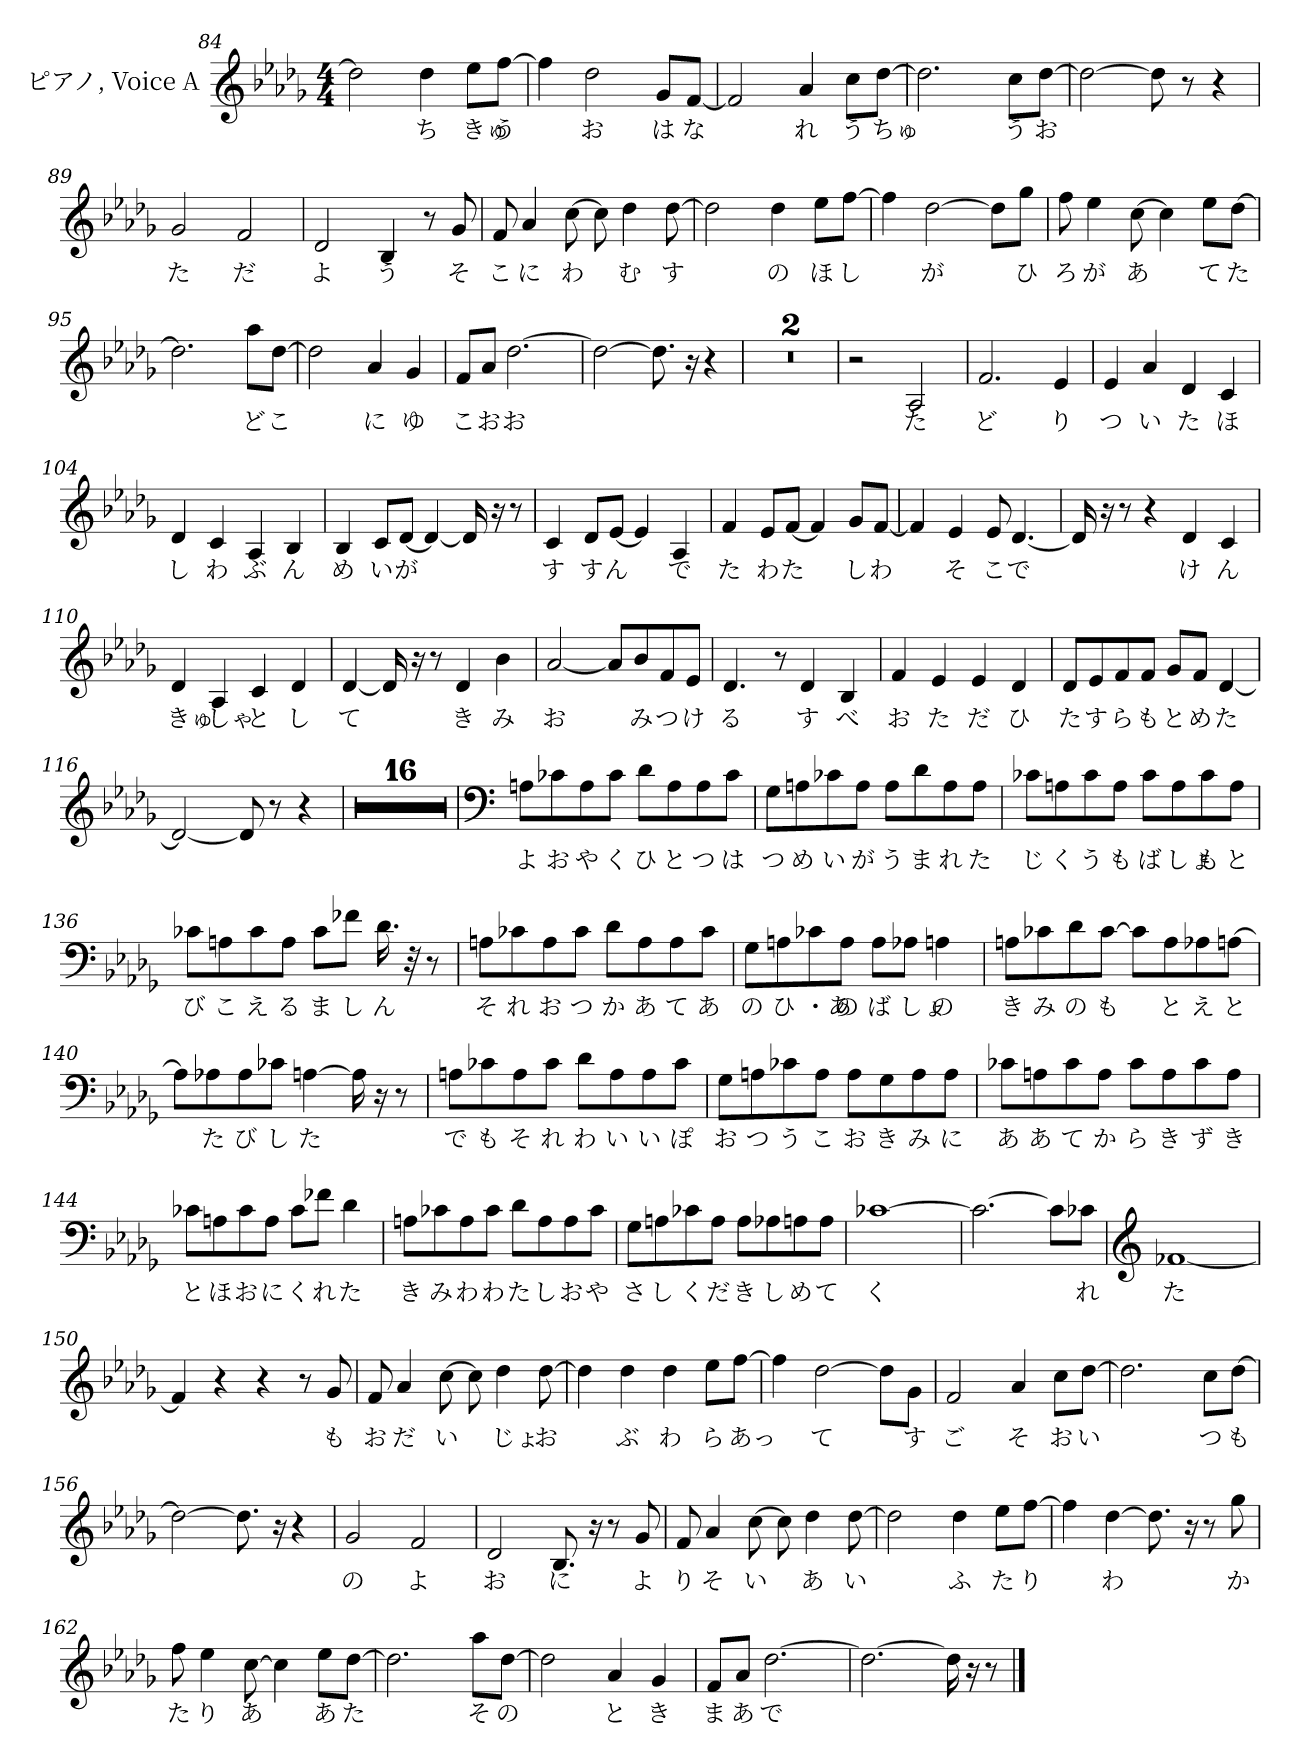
**kern	**text
*part1	*part1
*staff1	*staff1
*I"ピアノ, Voice A	*
*clefG2	*
*k[b-e-a-d-g-]	*
*M4/4	*
=84	=84
2dd-\]	.
!	!LO:LY:b
4dd-\	ち
!	!LO:LY:b
8ee-\L	きゅ
!	!LO:LY:b
[8ff\J	う
=85	=85
4ff\]	.
!	!LO:LY:b
2dd-\	お
!	!LO:LY:b
8g-/L	は
!	!LO:LY:b
[8f/J	な
=86	=86
2f/]	.
!	!LO:LY:b
4a-/	れ
!	!LO:LY:b
8cc\L	う
!	!LO:LY:b
[8dd-\J	ちゅ
=87	=87
2.dd-\]	.
!	!LO:LY:b
8cc\L	う
!	!LO:LY:b
[8dd-\J	お
=88	=88
2dd-\_	.
8dd-\]	.
8r	.
4r	.
!!LO:LB:g=z
=89	=89
!	!LO:LY:b
2g-/	た
!	!LO:LY:b
2f/	だ
=90	=90
!	!LO:LY:b
2d-/	よ
!	!LO:LY:b
4B-/	う
8r	.
!	!LO:LY:b
8g-/	そ
=91	=91
!	!LO:LY:b
8f/	こ
!	!LO:LY:b
4a-/	に
!	!LO:LY:b
[8cc\	わ
8cc\]	.
!	!LO:LY:b
4dd-\	む
!	!LO:LY:b
[8dd-\	す
=92	=92
2dd-\]	.
!	!LO:LY:b
4dd-\	の
!	!LO:LY:b
8ee-\L	ほ
!	!LO:LY:b
[8ff\J	し
=93	=93
4ff\]	.
!	!LO:LY:b
[2dd-\	が
8dd-\L]	.
!	!LO:LY:b
8gg-\J	ひ
=94	=94
!	!LO:LY:b
8ff\	ろ
!	!LO:LY:b
4ee-\	が
!	!LO:LY:b
[8cc\	あ
4cc\]	.
!	!LO:LY:b
8ee-\L	て
!	!LO:LY:b
[8dd-\J	た
=95	=95
2.dd-\]	.
!	!LO:LY:b
8aa-\L	ど
!	!LO:LY:b
[8dd-\J	こ
!!LO:LB:g=z
=96	=96
2dd-\]	.
!	!LO:LY:b
4a-/	に
!	!LO:LY:b
4g-/	ゆ
=97	=97
!	!LO:LY:b
8f/L	こ
!	!LO:LY:b
8a-/J	お
!	!LO:LY:b
[2.dd-\	お
=98	=98
2dd-\_	.
8.dd-\]	.
16r	.
4r	.
=99	=99
1r	.
=100	=100
1r	.
=101	=101
2r	.
!	!LO:LY:b
2A-/	た
=102	=102
!	!LO:LY:b
2.f/	ど
!	!LO:LY:b
4e-/	り
=103	=103
!	!LO:LY:b
4e-/	つ
!	!LO:LY:b
4a-/	い
!	!LO:LY:b
4d-/	た
!	!LO:LY:b
4c/	ほ
=104	=104
!	!LO:LY:b
4d-/	し
!	!LO:LY:b
4c/	わ
!	!LO:LY:b
4A-/	ぶ
!	!LO:LY:b
4B-/	ん
!!LO:LB:g=z
=105	=105
!	!LO:LY:b
4B-/	め
!	!LO:LY:b
8c/L	い
!	!LO:LY:b
[8d-/J	が
4d-/_	.
16d-/]	.
16r	.
8r	.
=106	=106
!	!LO:LY:b
4c/	す
!	!LO:LY:b
8d-/L	す
!	!LO:LY:b
[8e-/J	ん
4e-/]	.
!	!LO:LY:b
4A-/	で
=107	=107
!	!LO:LY:b
4f/	た
!	!LO:LY:b
8e-/L	わ
!	!LO:LY:b
[8f/J	た
4f/]	.
!	!LO:LY:b
8g-/L	し
!	!LO:LY:b
[8f/J	わ
=108	=108
4f/]	.
!	!LO:LY:b
4e-/	そ
!	!LO:LY:b
8e-/	こ
!	!LO:LY:b
[4.d-/	で
=109	=109
16d-/]	.
16r	.
8r	.
4r	.
!	!LO:LY:b
4d-/	け
!	!LO:LY:b
4c/	ん
=110	=110
!	!LO:LY:b
4d-/	きゅ
!	!LO:LY:b
4A-/	しゃ
!	!LO:LY:b
4c/	と
!	!LO:LY:b
4d-/	し
!!LO:LB:g=z
=111	=111
!	!LO:LY:b
[4d-/	て
16d-/]	.
16r	.
8r	.
!	!LO:LY:b
4d-/	き
!	!LO:LY:b
4b-\	み
=112	=112
!	!LO:LY:b
[2a-/	お
8a-/L]	.
!	!LO:LY:b
8b-/	み
!	!LO:LY:b
8f/	つ
!	!LO:LY:b
8e-/J	け
=113	=113
!	!LO:LY:b
4.d-/	る
8r	.
!	!LO:LY:b
4d-/	す
!	!LO:LY:b
4B-/	べ
=114	=114
!	!LO:LY:b
4f/	お
!	!LO:LY:b
4e-/	た
!	!LO:LY:b
4e-/	だ
!	!LO:LY:b
4d-/	ひ
=115	=115
!	!LO:LY:b
8d-/L	た
!	!LO:LY:b
8e-/	す
!	!LO:LY:b
8f/	ら
!	!LO:LY:b
8f/J	も
!	!LO:LY:b
8g-/L	と
!	!LO:LY:b
8f/J	め
!	!LO:LY:b
[4d-/	た
=116	=116
2d-/_	.
8d-/]	.
8r	.
4r	.
=117	=117
1r	.
!!LO:LB:g=z
=118	=118
1r	.
=119	=119
1r	.
=120	=120
1r	.
=121	=121
1r	.
=122	=122
1r	.
=123	=123
1r	.
=124	=124
1r	.
=125	=125
1r	.
=126	=126
1r	.
=127	=127
1r	.
=128	=128
1r	.
=129	=129
1r	.
=130	=130
1r	.
=131	=131
1r	.
=132	=132
1r	.
!!LO:LB:g=z
=133	=133
*clefF4	*
!	!LO:LY:b
8An\L	よ
!	!LO:LY:b
8c-X\	お
!	!LO:LY:b
8A\	や
!	!LO:LY:b
8c-\J	く
!	!LO:LY:b
8d-\L	ひ
!	!LO:LY:b
8A\	と
!	!LO:LY:b
8A\	つ
!	!LO:LY:b
8c-\J	は
=134	=134
!	!LO:LY:b
8G-\L	つ
!	!LO:LY:b
8An\	め
!	!LO:LY:b
8c-X\	い
!	!LO:LY:b
8A\J	が
!	!LO:LY:b
8A\L	う
!	!LO:LY:b
8d-\	ま
!	!LO:LY:b
8A\	れ
!	!LO:LY:b
8A\J	た
=135	=135
!	!LO:LY:b
8c-X\L	じ
!	!LO:LY:b
8An\	く
!	!LO:LY:b
8c-\	う
!	!LO:LY:b
8A\J	も
!	!LO:LY:b
8c-\L	ば
!	!LO:LY:b
8A\	しょ
!	!LO:LY:b
8c-\	も
!	!LO:LY:b
8A\J	と
!!LO:LB:g=z
=136	=136
!	!LO:LY:b
8c-X\L	び
!	!LO:LY:b
8An\	こ
!	!LO:LY:b
8c-\	え
!	!LO:LY:b
8A\J	る
!	!LO:LY:b
8c-\L	ま
!	!LO:LY:b
8f-X\J	し
!	!LO:LY:b
16.d-\	ん
32r	.
8r	.
=137	=137
!	!LO:LY:b
8An\L	そ
!	!LO:LY:b
8c-X\	れ
!	!LO:LY:b
8A\	お
!	!LO:LY:b
8c-\J	つ
!	!LO:LY:b
8d-\L	か
!	!LO:LY:b
8A\	あ
!	!LO:LY:b
8A\	て
!	!LO:LY:b
8c-\J	あ
=138	=138
!	!LO:LY:b
8G-\L	の
!	!LO:LY:b
8An\	ひ
!	!LO:LY:b
8c-X\	・あ
!	!LO:LY:b
8A\J	の
!	!LO:LY:b
8A\L	ば
!	!LO:LY:b
8A-X\J	しょ
!	!LO:LY:b
4An\	の
!!LO:LB:g=z
=139	=139
!	!LO:LY:b
8An\L	き
!	!LO:LY:b
8c-X\	み
!	!LO:LY:b
8d-\	の
!	!LO:LY:b
[8c-\J	も
8c-\L]	.
!	!LO:LY:b
8A\	と
!	!LO:LY:b
8A-X\	え
!	!LO:LY:b
[8An\J	と
=140	=140
8A\L]	.
!	!LO:LY:b
8A-X\	た
!	!LO:LY:b
8A-\	び
!	!LO:LY:b
8c-X\J	し
!	!LO:LY:b
[4An\	た
16A\]	.
16r	.
8r	.
=141	=141
!	!LO:LY:b
8An\L	で
!	!LO:LY:b
8c-X\	も
!	!LO:LY:b
8A\	そ
!	!LO:LY:b
8c-\J	れ
!	!LO:LY:b
8d-\L	わ
!	!LO:LY:b
8A\	い
!	!LO:LY:b
8A\	い
!	!LO:LY:b
8c-\J	ぽ
!!LO:LB:g=z
=142	=142
!	!LO:LY:b
8G-\L	お
!	!LO:LY:b
8An\	つ
!	!LO:LY:b
8c-X\	う
!	!LO:LY:b
8A\J	こ
!	!LO:LY:b
8A\L	お
!	!LO:LY:b
8G-\	き
!	!LO:LY:b
8A\	み
!	!LO:LY:b
8A\J	に
=143	=143
!	!LO:LY:b
8c-X\L	あ
!	!LO:LY:b
8An\	あ
!	!LO:LY:b
8c-\	て
!	!LO:LY:b
8A\J	か
!	!LO:LY:b
8c-\L	ら
!	!LO:LY:b
8A\	き
!	!LO:LY:b
8c-\	ず
!	!LO:LY:b
8A\J	き
=144	=144
!	!LO:LY:b
8c-X\L	と
!	!LO:LY:b
8An\	ほ
!	!LO:LY:b
8c-\	お
!	!LO:LY:b
8A\J	に
!	!LO:LY:b
8c-\L	く
!	!LO:LY:b
8f-X\J	れ
!	!LO:LY:b
4d-\	た
=145	=145
!	!LO:LY:b
8An\L	き
!	!LO:LY:b
8c-X\	み
!	!LO:LY:b
8A\	わ
!	!LO:LY:b
8c-\J	わ
!	!LO:LY:b
8d-\L	た
!	!LO:LY:b
8A\	し
!	!LO:LY:b
8A\	お
!	!LO:LY:b
8c-\J	や
!!LO:PB:g=z
=146	=146
!	!LO:LY:b
8G-\L	さ
!	!LO:LY:b
8An\	し
!	!LO:LY:b
8c-X\	く
!	!LO:LY:b
8A\J	だ
!	!LO:LY:b
8A\L	き
!	!LO:LY:b
8A-X\	し
!	!LO:LY:b
8An\	め
!	!LO:LY:b
8A\J	て
=147	=147
!	!LO:LY:b
[1c-X	く
=148	=148
2.c-\_	.
8c-\L]	.
!	!LO:LY:b
8c-X\J	れ
=149	=149
*clefG2	*
!	!LO:LY:b
[1f-X	た
=150	=150
4f-/]	.
4r	.
4r	.
8r	.
!	!LO:LY:b
8g-/	も
=151	=151
!	!LO:LY:b
8f/	お
!	!LO:LY:b
4a-/	だ
!	!LO:LY:b
[8cc\	い
8cc\]	.
!	!LO:LY:b
4dd-\	じょ
!	!LO:LY:b
[8dd-\	お
!!LO:LB:g=z
=152	=152
4dd-\]	.
!	!LO:LY:b
4dd-\	ぶ
!	!LO:LY:b
4dd-\	わ
!	!LO:LY:b
8ee-\L	ら
!	!LO:LY:b
[8ff\J	あっ
=153	=153
4ff\]	.
!	!LO:LY:b
[2dd-\	て
8dd-\L]	.
!	!LO:LY:b
8g-\J	す
=154	=154
!	!LO:LY:b
2f/	ご
!	!LO:LY:b
4a-/	そ
!	!LO:LY:b
8cc\L	お
!	!LO:LY:b
[8dd-\J	い
=155	=155
2.dd-\]	.
!	!LO:LY:b
8cc\L	つ
!	!LO:LY:b
[8dd-\J	も
=156	=156
2dd-\_	.
8.dd-\]	.
16r	.
4r	.
=157	=157
!	!LO:LY:b
2g-/	の
!	!LO:LY:b
2f/	よ
=158	=158
!	!LO:LY:b
2d-/	お
!	!LO:LY:b
8.B-/	に
16r	.
8r	.
!	!LO:LY:b
8g-/	よ
!!LO:LB:g=z
=159	=159
!	!LO:LY:b
8f/	り
!	!LO:LY:b
4a-/	そ
!	!LO:LY:b
[8cc\	い
8cc\]	.
!	!LO:LY:b
4dd-\	あ
!	!LO:LY:b
[8dd-\	い
=160	=160
2dd-\]	.
!	!LO:LY:b
4dd-\	ふ
!	!LO:LY:b
8ee-\L	た
!	!LO:LY:b
[8ff\J	り
=161	=161
4ff\]	.
!	!LO:LY:b
[4dd-\	わ
8.dd-\]	.
16r	.
8r	.
!	!LO:LY:b
8gg-\	か
=162	=162
!	!LO:LY:b
8ff\	た
!	!LO:LY:b
4ee-\	り
!	!LO:LY:b
[8cc\	あ
4cc\]	.
!	!LO:LY:b
8ee-\L	あ
!	!LO:LY:b
[8dd-\J	た
=163	=163
2.dd-\]	.
!	!LO:LY:b
8aa-\L	そ
!	!LO:LY:b
[8dd-\J	の
=164	=164
2dd-\]	.
!	!LO:LY:b
4a-/	と
!	!LO:LY:b
4g-/	き
=165	=165
!	!LO:LY:b
8f/L	ま
!	!LO:LY:b
8a-/J	あ
!	!LO:LY:b
[2.dd-\	で
!!LO:LB:g=z
=166	=166
2.dd-\_	.
16dd-\]	.
16r	.
8r	.
==	==
*-	*-
